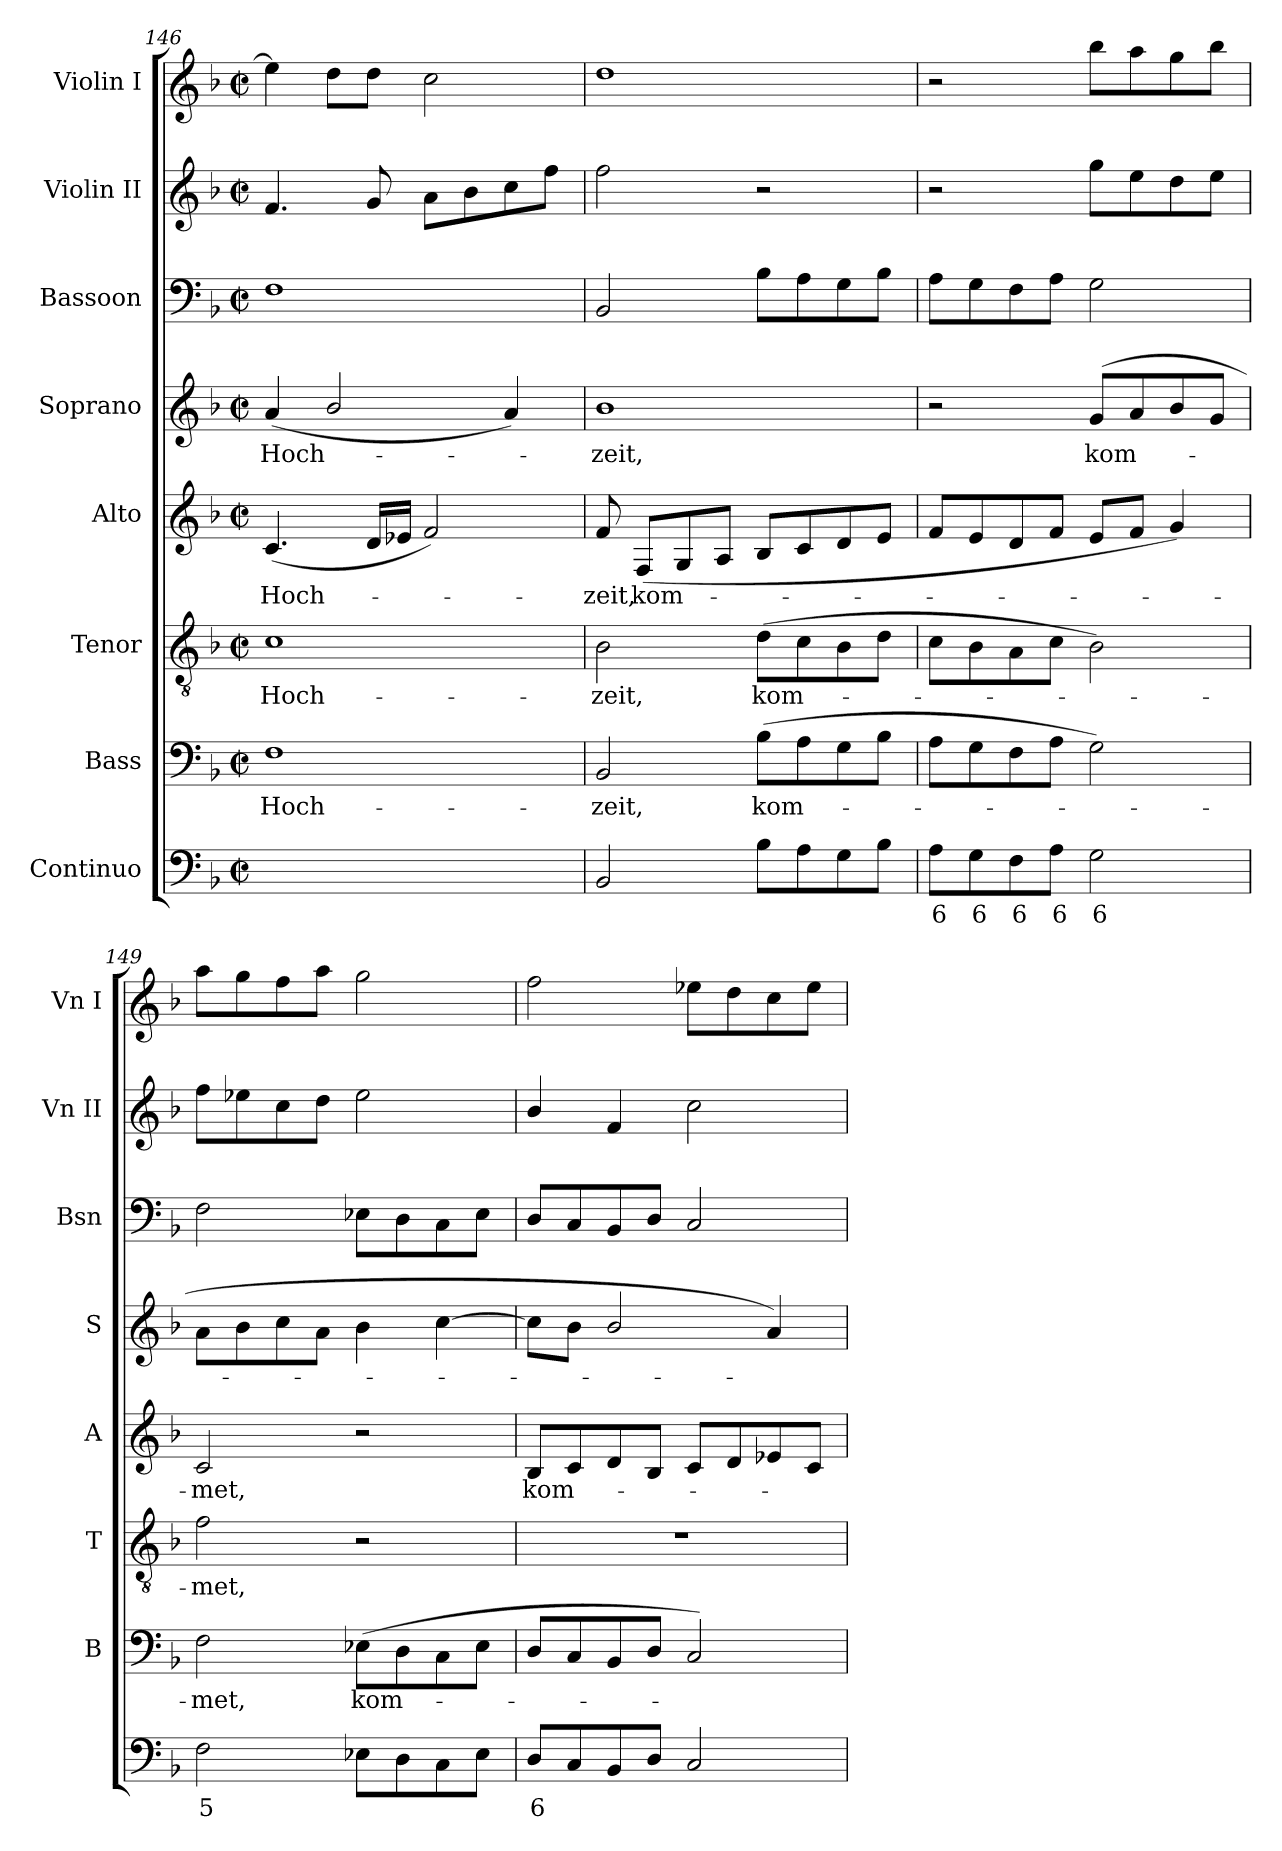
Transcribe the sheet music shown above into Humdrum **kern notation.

**kern	**text	**kern	**text	**kern	**text	**kern	**text	**kern	**text	**kern	**kern	**kern
*part8	*part8	*part7	*part7	*part6	*part6	*part5	*part5	*part4	*part4	*part3	*part2	*part1
*staff8	*staff8	*staff7	*staff7	*staff6	*staff6	*staff5	*staff5	*staff4	*staff4	*staff3	*staff2	*staff1
*I"Continuo	*	*I"Bass	*	*I"Tenor	*	*I"Alto	*	*I"Soprano	*	*I"Bassoon	*I"Violin II	*I"Violin I
*	*	*I'B	*	*I'T	*	*I'A	*	*I'S	*	*I'Bsn	*I'Vn II	*I'Vn I
!!LO:LB:g=z
*clefF4	*	*clefF4	*	*clefGv2	*	*clefG2	*	*clefG2	*	*clefF4	*clefG2	*clefG2
*k[b-]	*	*k[b-]	*	*k[b-]	*	*k[b-]	*	*k[b-]	*	*k[b-]	*k[b-]	*k[b-]
*F:	*	*F:	*	*F:	*	*F:	*	*F:	*	*F:	*F:	*F:
*M2/2	*	*M2/2	*	*M2/2	*	*M2/2	*	*M2/2	*	*M2/2	*M2/2	*M2/2
*met(c|)	*	*met(c|)	*	*met(c|)	*	*met(c|)	*	*met(c|)	*	*met(c|)	*met(c|)	*met(c|)
=146	=146	=146	=146	=146	=146	=146	=146	=146	=146	=146	=146	=146
!	!LO:LY:b	!	!LO:LY:b	!	!LO:LY:b	!	!LO:LY:b	!	!LO:LY:b	!	!	!
[4Fyy	3	1F	Hoch-	1c	Hoch-	(<4.c	Hoch-	(<4a	Hoch-	1F	4.f	4ee-]
!	!LO:LY:b	!	!	!	!	!	!	!	!	!	!	!
2Fyy_	4	.	.	.	.	.	.	2b-/	.	.	.	8ddL
.	.	.	.	.	.	16dLL	.	.	.	.	8g	8ddJ
.	.	.	.	.	.	16e-XJJ	.	.	.	.	.	.
.	.	.	.	.	.	2f)	.	.	.	.	8aL	2cc
.	.	.	.	.	.	.	.	.	.	.	8b-	.
!	!LO:LY:b	!	!	!	!	!	!	!	!	!	!	!
4Fyy]	3	.	.	.	.	.	.	4a)	.	.	8cc	.
.	.	.	.	.	.	.	.	.	.	.	8ffJ	.
=147	=147	=147	=147	=147	=147	=147	=147	=147	=147	=147	=147	=147
!	!	!	!LO:LY:b	!	!LO:LY:b	!	!LO:LY:b	!	!LO:LY:b	!	!	!
2BB-	.	2BB-	-zeit,	2B-	-zeit,	8f	zeit,	1b-	zeit,	2BB-	2ff	1dd
!	!	!	!	!	!	!	!LO:LY:b	!	!	!	!	!
.	.	.	.	.	.	(<8FL	kom-	.	.	.	.	.
.	.	.	.	.	.	8G	.	.	.	.	.	.
.	.	.	.	.	.	8AJ	.	.	.	.	.	.
!	!	!	!LO:LY:b	!	!LO:LY:b	!	!	!	!	!	!	!
8B-L	.	(>8B-L	kom-	(>8dL	kom-	8B-L	.	.	.	8B-L	2r	.
8A	.	8A	.	8c	.	8c	.	.	.	8A	.	.
8G	.	8G	.	8B-	.	8d	.	.	.	8G	.	.
8B-J	.	8B-J	.	8dJ	.	8eJ	.	.	.	8B-J	.	.
=148	=148	=148	=148	=148	=148	=148	=148	=148	=148	=148	=148	=148
!	!LO:LY:b	!	!	!	!	!	!	!	!	!	!	!
8AL	6	8AL	.	8cL	.	8fL	.	2r	.	8AL	2r	2r
!	!LO:LY:b	!	!	!	!	!	!	!	!	!	!	!
8G	6	8G	.	8B-	.	8e	.	.	.	8G	.	.
!	!LO:LY:b	!	!	!	!	!	!	!	!	!	!	!
8F	6	8F	.	8A	.	8d	.	.	.	8F	.	.
!	!LO:LY:b	!	!	!	!	!	!	!	!	!	!	!
8AJ	6	8AJ	.	8cJ	.	8fJ	.	.	.	8AJ	.	.
!	!LO:LY:b	!	!	!	!	!	!	!	!LO:LY:b	!	!	!
2G	6	2G)	.	2B-)	.	8eL	.	(<8gL	kom-	2G	8ggL	8bb-L
.	.	.	.	.	.	8fJ	.	8a	.	.	8ee	8aa
.	.	.	.	.	.	4g)	.	8b-	.	.	8dd	8gg
.	.	.	.	.	.	.	.	8gJ	.	.	8eeJ	8bb-J
=149	=149	=149	=149	=149	=149	=149	=149	=149	=149	=149	=149	=149
!	!LO:LY:b	!	!LO:LY:b	!	!LO:LY:b	!	!LO:LY:b	!	!	!	!	!
2F	5	2F	met,	2f	met,	2c	met,	8aL	.	2F	8ffL	8aaL
.	.	.	.	.	.	.	.	8b-	.	.	8ee-X	8gg
.	.	.	.	.	.	.	.	8cc	.	.	8cc	8ff
.	.	.	.	.	.	.	.	8aJ	.	.	8ddJ	8aaJ
!	!	!	!LO:LY:b	!	!	!	!	!	!	!	!	!
8E-XL	.	(<8E-XL	kom-	2r	.	2r	.	4b-	.	8E-XL	2ee-	2gg
8D	.	8D	.	.	.	.	.	.	.	8D	.	.
8C	.	8C	.	.	.	.	.	[4cc	.	8C	.	.
8E-J	.	8E-J	.	.	.	.	.	.	.	8E-J	.	.
=150	=150	=150	=150	=150	=150	=150	=150	=150	=150	=150	=150	=150
!	!LO:LY:b	!	!	!	!	!	!LO:LY:b	!	!	!	!	!
8DL	6	8DL	.	1r	.	8B-L	kom-	8ccL]	.	8DL	4b-/	2ff
8C	.	8C	.	.	.	8c	.	8b-J	.	8C	.	.
8BB-	.	8BB-	.	.	.	8d	.	2b-/	.	8BB-	4f	.
8DJ	.	8DJ	.	.	.	8B-J	.	.	.	8DJ	.	.
2C	.	2C)	.	.	.	8cL	.	.	.	2C	2cc	8ee-XL
.	.	.	.	.	.	8d	.	.	.	.	.	8dd
.	.	.	.	.	.	8e-X	.	4a)	.	.	.	8cc
.	.	.	.	.	.	8cJ	.	.	.	.	.	8ee-J
=	=	=	=	=	=	=	=	=	=	=	=	=
*-	*-	*-	*-	*-	*-	*-	*-	*-	*-	*-	*-	*-
